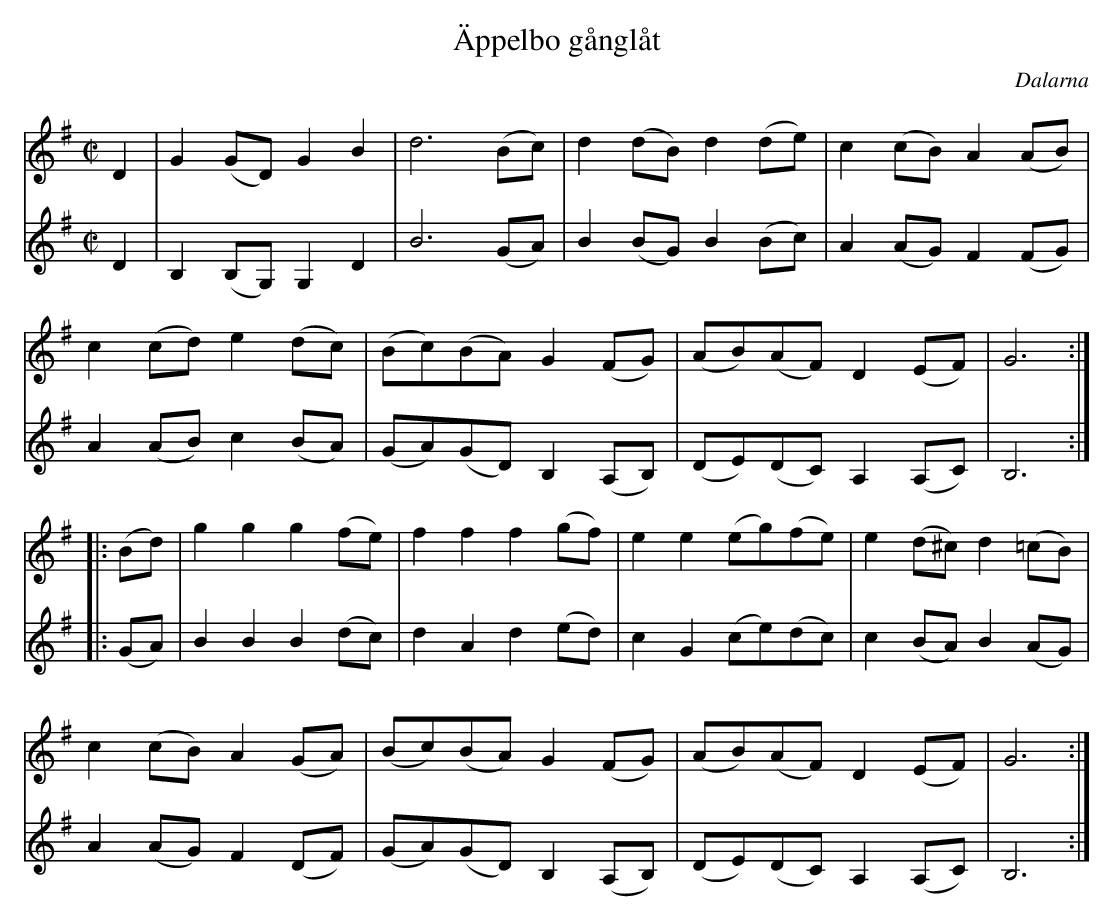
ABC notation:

X:1
T:Äppelbo gånglåt
M:C|
L:1/8
O:Dalarna
K:G
V:1
D2 | G2(GD) G2B2 | d6(Bc) | d2(dB) d2(de) | c2(cB) A2(AB) |
c2(cd) e2(dc) | (Bc)(BA) G2(FG) | (AB)(AF) D2(EF) | G6 :|
|: (Bd) | g2g2 g2(fe) | f2f2 f2(gf) | e2e2 (eg)(fe) | e2(d^c) d2(=cB) |
c2(cB) A2(GA) | (Bc)(BA) G2(FG) | (AB)(AF) D2(EF) | G6 :|
V:2
D2 | B,2(B,G,) G,2D2 | B6(GA) | B2(BG) B2(Bc) | A2(AG) F2(FG) |
A2(AB) c2(BA) | (GA)(GD) B,2(A,B,) | (DE)(DC) A,2(A,C) | B,6 :|
|: (GA) | B2B2 B2(dc) | d2A2 d2(ed) | c2G2 (ce)(dc) | c2(BA) B2(AG) |
A2(AG) F2(DF) | (GA)(GD) B,2(A,B,) | (DE)(DC) A,2(A,C) | B,6 :|
